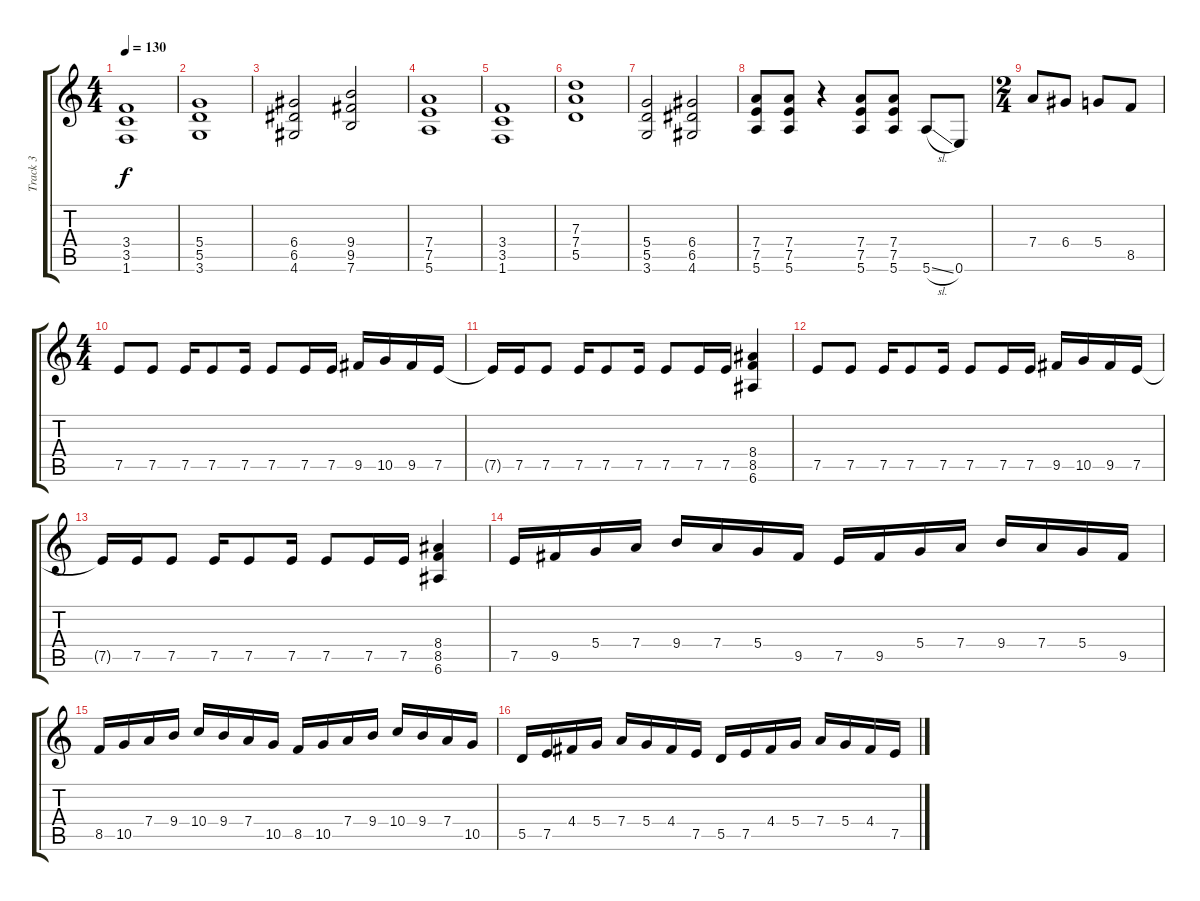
\track ("Track 3" "Track 3") {instrument distortionguitar}
\staff {score tabs}
\tuning (E4 B3 G3 D3 A2 E2) {hide}
\ts (4 4)
\tempo 130
\clef g2
\ks c
(3.4 3.5 1.6).1{dy f} |
(5.4 5.5 3.6).1 |
(6.4 6.5 4.6).2 (9.4 9.5 7.6).2 |
(7.4 7.5 5.6).1 |
(3.4 3.5 1.6).1 |
(7.3 7.4 5.5).1 |
(5.4 5.5 3.6).2 (6.4 6.5 4.6).2 |
(7.4 7.5 5.6).8 (7.4 7.5 5.6).8 r.4 (7.4 7.5 5.6).8 (7.4 7.5 5.6).8 5.6{sl}.8 0.6.8 |
\ts (2 4)
7.4.8 6.4.8 5.4.8 8.5.8 |
\ts (4 4)
7.5.8 7.5.8 7.5.16 7.5.8 7.5.16 7.5.8 7.5.16 7.5.16 9.5.16 10.5.16 9.5.16 7.5.16 |
7.5{t}.16 7.5.16 7.5.8 7.5.16 7.5.8 7.5.16 7.5.8 7.5.16 7.5.16 (8.4 8.5 6.6).4 |
7.5.8 7.5.8 7.5.16 7.5.8 7.5.16 7.5.8 7.5.16 7.5.16 9.5.16 10.5.16 9.5.16 7.5.16 |
7.5{t}.16 7.5.16 7.5.8 7.5.16 7.5.8 7.5.16 7.5.8 7.5.16 7.5.16 (8.4 8.5 6.6).4 |
7.5.16 9.5.16 5.4.16 7.4.16 9.4.16 7.4.16 5.4.16 9.5.16 7.5.16 9.5.16 5.4.16 7.4.16 9.4.16 7.4.16 5.4.16 9.5.16 |
8.5.16 10.5.16 7.4.16 9.4.16 10.4.16 9.4.16 7.4.16 10.5.16 8.5.16 10.5.16 7.4.16 9.4.16 10.4.16 9.4.16 7.4.16 10.5.16 |
5.5.16 7.5.16 4.4.16 5.4.16 7.4.16 5.4.16 4.4.16 7.5.16 5.5.16 7.5.16 4.4.16 5.4.16 7.4.16 5.4.16 4.4.16 7.5.16
